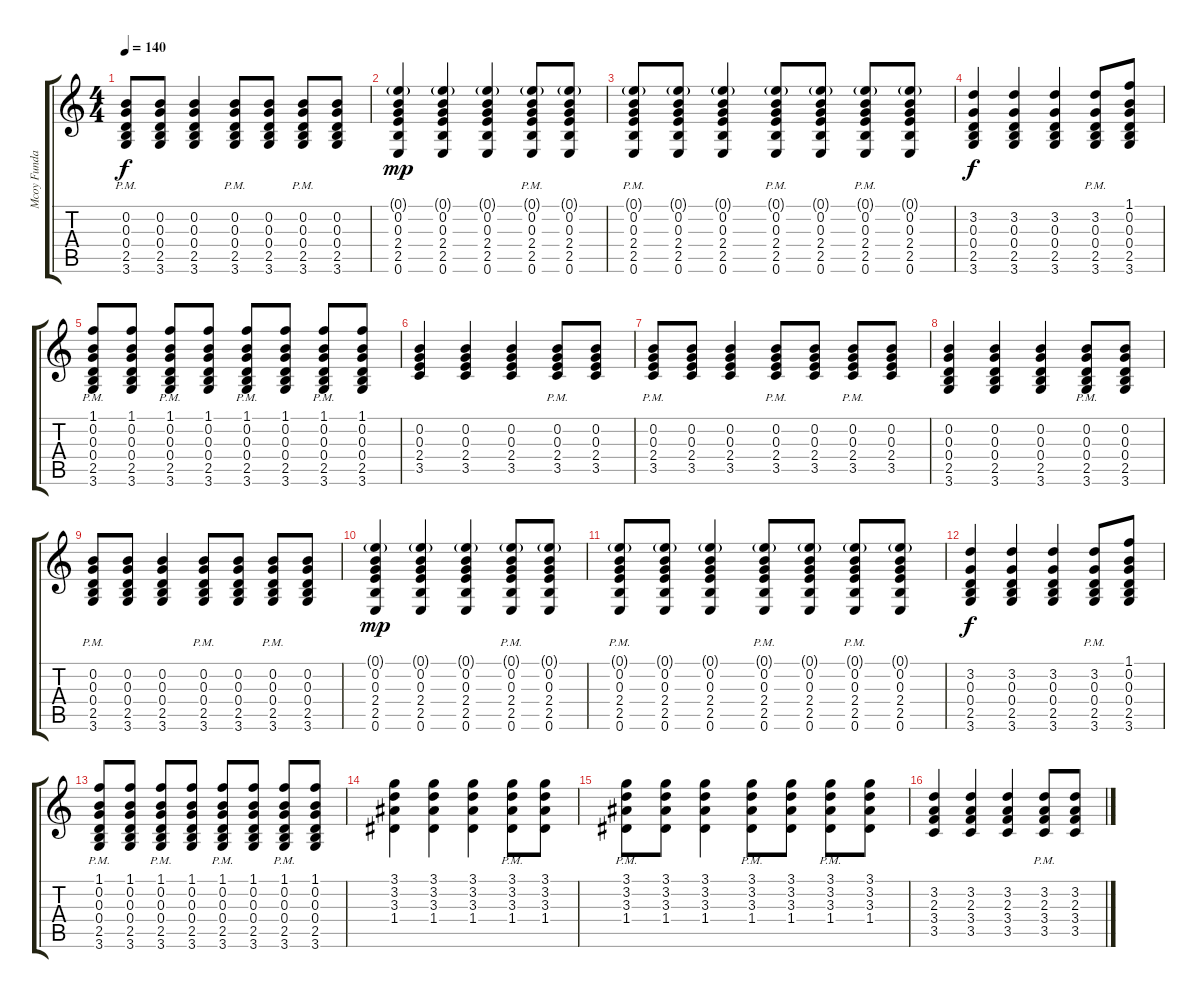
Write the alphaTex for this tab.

\track ("Mcoy Fundales(Rhythm)" "Mcoy Funda") {instrument acousticguitarsteel}
\staff {score tabs}
\tuning (E4 B3 G3 D3 A2 E2) {hide}
\ts (4 4)
\tempo 140
\clef g2
\ks c
(0.2{pm} 0.3{pm} 0.4{pm} 2.5{pm} 3.6{pm}).8{dy f} (0.2 0.3 0.4 2.5 3.6).8 (0.2 0.3 0.4 2.5 3.6).4 (0.2{pm} 0.3{pm} 0.4{pm} 2.5{pm} 3.6{pm}).8 (0.2 0.3 0.4 2.5 3.6).8 (0.2{pm} 0.3{pm} 0.4{pm} 2.5{pm} 3.6{pm}).8 (0.2 0.3 0.4 2.5 3.6).8 |
(0.1{g} 0.2 0.3 2.4 2.5 0.6).4{dy mp} (0.1{g} 0.2 0.3 2.4 2.5 0.6).4 (0.1{g} 0.2 0.3 2.4 2.5 0.6).4 (0.1{g pm} 0.2{pm} 0.3{pm} 2.4{pm} 2.5{pm} 0.6{pm}).8 (0.1{g} 0.2 0.3 2.4 2.5 0.6).8 |
(0.1{g pm} 0.2{pm} 0.3{pm} 2.4{pm} 2.5{pm} 0.6{pm}).8 (0.1{g} 0.2 0.3 2.4 2.5 0.6).8 (0.1{g} 0.2 0.3 2.4 2.5 0.6).4 (0.1{g pm} 0.2{pm} 0.3{pm} 2.4{pm} 2.5{pm} 0.6{pm}).8 (0.1{g} 0.2 0.3 2.4 2.5 0.6).8 (0.1{g pm} 0.2{pm} 0.3{pm} 2.4{pm} 2.5{pm} 0.6{pm}).8 (0.1{g} 0.2 0.3 2.4 2.5 0.6).8 |
(3.2 0.3 0.4 2.5 3.6).4{dy f} (3.2 0.3 0.4 2.5 3.6).4 (3.2 0.3 0.4 2.5 3.6).4 (3.2{pm} 0.3{pm} 0.4{pm} 2.5{pm} 3.6{pm}).8 (1.1 0.2 0.3 0.4 2.5 3.6).8 |
(1.1{pm} 0.2{pm} 0.3{pm} 0.4{pm} 2.5{pm} 3.6{pm}).8 (1.1 0.2 0.3 0.4 2.5 3.6).8 (1.1{pm} 0.2{pm} 0.3{pm} 0.4{pm} 2.5{pm} 3.6{pm}).8 (1.1 0.2 0.3 0.4 2.5 3.6).8 (1.1{pm} 0.2{pm} 0.3{pm} 0.4{pm} 2.5{pm} 3.6{pm}).8 (1.1 0.2 0.3 0.4 2.5 3.6).8 (1.1{pm} 0.2{pm} 0.3{pm} 0.4{pm} 2.5{pm} 3.6{pm}).8 (1.1 0.2 0.3 0.4 2.5 3.6).8 |
(0.2 0.3 2.4 3.5).4 (0.2 0.3 2.4 3.5).4 (0.2 0.3 2.4 3.5).4 (0.2{pm} 0.3{pm} 2.4{pm} 3.5{pm}).8 (0.2 0.3 2.4 3.5).8 |
(0.2{pm} 0.3{pm} 2.4{pm} 3.5{pm}).8 (0.2 0.3 2.4 3.5).8 (0.2 0.3 2.4 3.5).4 (0.2{pm} 0.3{pm} 2.4{pm} 3.5{pm}).8 (0.2 0.3 2.4 3.5).8 (0.2{pm} 0.3{pm} 2.4{pm} 3.5{pm}).8 (0.2 0.3 2.4 3.5).8 |
(0.2 0.3 0.4 2.5 3.6).4 (0.2 0.3 0.4 2.5 3.6).4 (0.2 0.3 0.4 2.5 3.6).4 (0.2{pm} 0.3{pm} 0.4{pm} 2.5{pm} 3.6{pm}).8 (0.2 0.3 0.4 2.5 3.6).8 |
(0.2{pm} 0.3{pm} 0.4{pm} 2.5{pm} 3.6{pm}).8 (0.2 0.3 0.4 2.5 3.6).8 (0.2 0.3 0.4 2.5 3.6).4 (0.2{pm} 0.3{pm} 0.4{pm} 2.5{pm} 3.6{pm}).8 (0.2 0.3 0.4 2.5 3.6).8 (0.2{pm} 0.3{pm} 0.4{pm} 2.5{pm} 3.6{pm}).8 (0.2 0.3 0.4 2.5 3.6).8 |
(0.1{g} 0.2 0.3 2.4 2.5 0.6).4{dy mp} (0.1{g} 0.2 0.3 2.4 2.5 0.6).4 (0.1{g} 0.2 0.3 2.4 2.5 0.6).4 (0.1{g pm} 0.2{pm} 0.3{pm} 2.4{pm} 2.5{pm} 0.6{pm}).8 (0.1{g} 0.2 0.3 2.4 2.5 0.6).8 |
(0.1{g pm} 0.2{pm} 0.3{pm} 2.4{pm} 2.5{pm} 0.6{pm}).8 (0.1{g} 0.2 0.3 2.4 2.5 0.6).8 (0.1{g} 0.2 0.3 2.4 2.5 0.6).4 (0.1{g pm} 0.2{pm} 0.3{pm} 2.4{pm} 2.5{pm} 0.6{pm}).8 (0.1{g} 0.2 0.3 2.4 2.5 0.6).8 (0.1{g pm} 0.2{pm} 0.3{pm} 2.4{pm} 2.5{pm} 0.6{pm}).8 (0.1{g} 0.2 0.3 2.4 2.5 0.6).8 |
(3.2 0.3 0.4 2.5 3.6).4{dy f} (3.2 0.3 0.4 2.5 3.6).4 (3.2 0.3 0.4 2.5 3.6).4 (3.2{pm} 0.3{pm} 0.4{pm} 2.5{pm} 3.6{pm}).8 (1.1 0.2 0.3 0.4 2.5 3.6).8 |
(1.1{pm} 0.2{pm} 0.3{pm} 0.4{pm} 2.5{pm} 3.6{pm}).8 (1.1 0.2 0.3 0.4 2.5 3.6).8 (1.1{pm} 0.2{pm} 0.3{pm} 0.4{pm} 2.5{pm} 3.6{pm}).8 (1.1 0.2 0.3 0.4 2.5 3.6).8 (1.1{pm} 0.2{pm} 0.3{pm} 0.4{pm} 2.5{pm} 3.6{pm}).8 (1.1 0.2 0.3 0.4 2.5 3.6).8 (1.1{pm} 0.2{pm} 0.3{pm} 0.4{pm} 2.5{pm} 3.6{pm}).8 (1.1 0.2 0.3 0.4 2.5 3.6).8 |
(3.1 3.2 3.3 1.4).4 (3.1 3.2 3.3 1.4).4 (3.1 3.2 3.3 1.4).4 (3.1{pm} 3.2{pm} 3.3{pm} 1.4{pm}).8 (3.1 3.2 3.3 1.4).8 |
(3.1{pm} 3.2{pm} 3.3{pm} 1.4{pm}).8 (3.1 3.2 3.3 1.4).8 (3.1 3.2 3.3 1.4).4 (3.1{pm} 3.2{pm} 3.3{pm} 1.4{pm}).8 (3.1 3.2 3.3 1.4).8 (3.1{pm} 3.2{pm} 3.3{pm} 1.4{pm}).8 (3.1 3.2 3.3 1.4).8 |
(3.2 2.3 3.4 3.5).4 (3.2 2.3 3.4 3.5).4 (3.2 2.3 3.4 3.5).4 (3.2{pm} 2.3{pm} 3.4{pm} 3.5{pm}).8 (3.2 2.3 3.4 3.5).8
